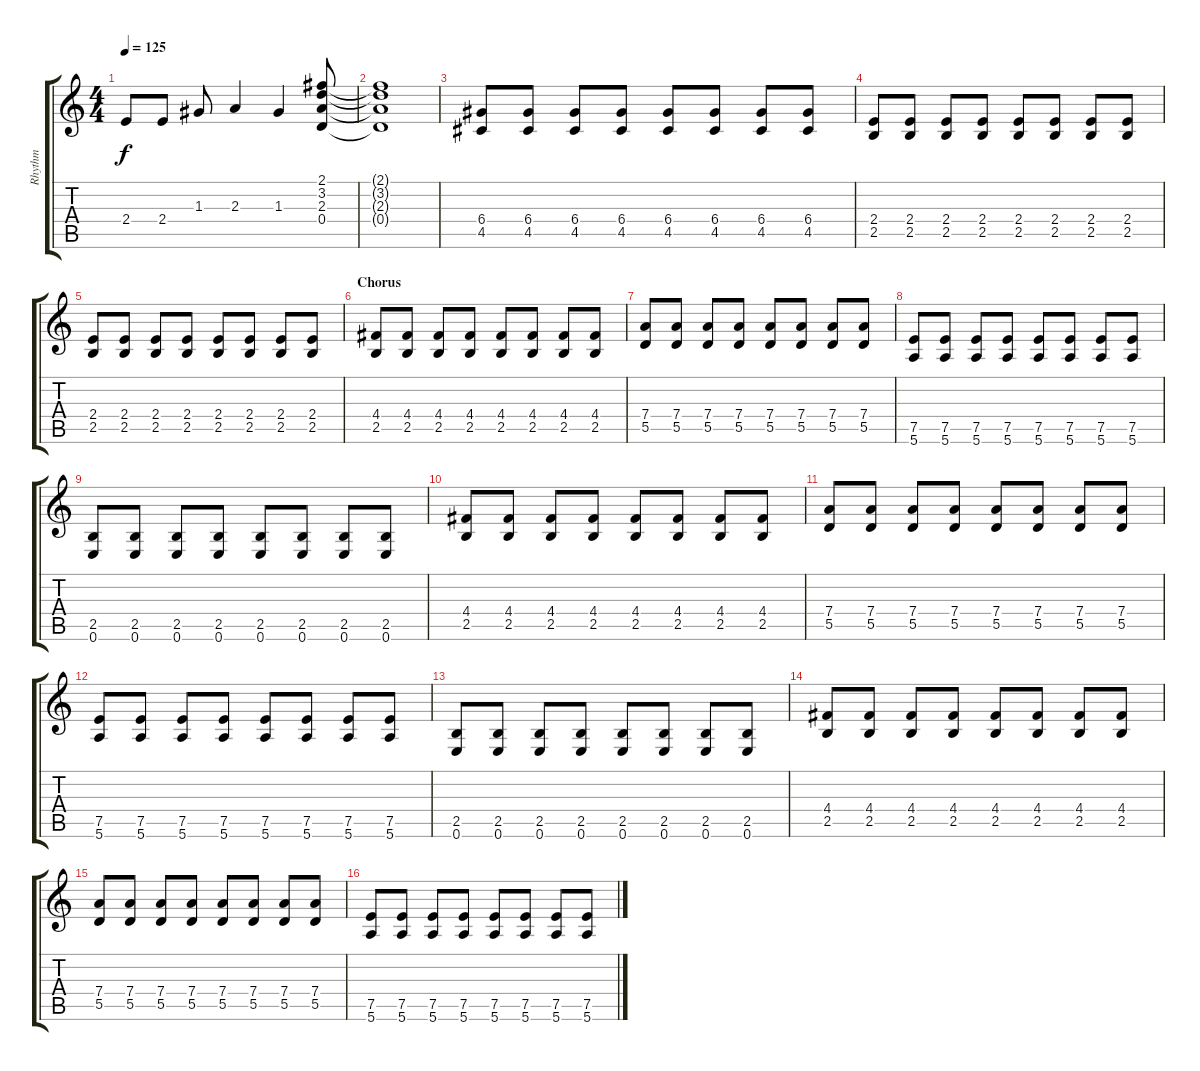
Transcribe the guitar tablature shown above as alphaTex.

\track ("Rhythm" "Rhythm") {instrument electricguitarmuted}
\staff {score tabs}
\tuning (E4 B3 G3 D3 A2 E2) {hide}
\ts (4 4)
\tempo 125
\clef g2
\ks c
2.4.8{dy f} 2.4.8 1.3.8 2.3.4 1.3.4 (2.1 3.2 2.3 0.4).8 |
(2.1{t} 3.2{t} 2.3{t} 0.4{t}).1 |
(6.4 4.5).8 (6.4 4.5).8 (6.4 4.5).8 (6.4 4.5).8 (6.4 4.5).8 (6.4 4.5).8 (6.4 4.5).8 (6.4 4.5).8 |
(2.4 2.5).8 (2.4 2.5).8 (2.4 2.5).8 (2.4 2.5).8 (2.4 2.5).8 (2.4 2.5).8 (2.4 2.5).8 (2.4 2.5).8 |
(2.4 2.5).8 (2.4 2.5).8 (2.4 2.5).8 (2.4 2.5).8 (2.4 2.5).8 (2.4 2.5).8 (2.4 2.5).8 (2.4 2.5).8 |
\section ("" "Chorus")
(4.4 2.5).8 (4.4 2.5).8 (4.4 2.5).8 (4.4 2.5).8 (4.4 2.5).8 (4.4 2.5).8 (4.4 2.5).8 (4.4 2.5).8 |
(7.4 5.5).8 (7.4 5.5).8 (7.4 5.5).8 (7.4 5.5).8 (7.4 5.5).8 (7.4 5.5).8 (7.4 5.5).8 (7.4 5.5).8 |
(7.5 5.6).8 (7.5 5.6).8 (7.5 5.6).8 (7.5 5.6).8 (7.5 5.6).8 (7.5 5.6).8 (7.5 5.6).8 (7.5 5.6).8 |
(2.5 0.6).8 (2.5 0.6).8 (2.5 0.6).8 (2.5 0.6).8 (2.5 0.6).8 (2.5 0.6).8 (2.5 0.6).8 (2.5 0.6).8 |
(4.4 2.5).8 (4.4 2.5).8 (4.4 2.5).8 (4.4 2.5).8 (4.4 2.5).8 (4.4 2.5).8 (4.4 2.5).8 (4.4 2.5).8 |
(7.4 5.5).8 (7.4 5.5).8 (7.4 5.5).8 (7.4 5.5).8 (7.4 5.5).8 (7.4 5.5).8 (7.4 5.5).8 (7.4 5.5).8 |
(7.5 5.6).8 (7.5 5.6).8 (7.5 5.6).8 (7.5 5.6).8 (7.5 5.6).8 (7.5 5.6).8 (7.5 5.6).8 (7.5 5.6).8 |
(2.5 0.6).8 (2.5 0.6).8 (2.5 0.6).8 (2.5 0.6).8 (2.5 0.6).8 (2.5 0.6).8 (2.5 0.6).8 (2.5 0.6).8 |
(4.4 2.5).8 (4.4 2.5).8 (4.4 2.5).8 (4.4 2.5).8 (4.4 2.5).8 (4.4 2.5).8 (4.4 2.5).8 (4.4 2.5).8 |
(7.4 5.5).8 (7.4 5.5).8 (7.4 5.5).8 (7.4 5.5).8 (7.4 5.5).8 (7.4 5.5).8 (7.4 5.5).8 (7.4 5.5).8 |
(7.5 5.6).8 (7.5 5.6).8 (7.5 5.6).8 (7.5 5.6).8 (7.5 5.6).8 (7.5 5.6).8 (7.5 5.6).8 (7.5 5.6).8
